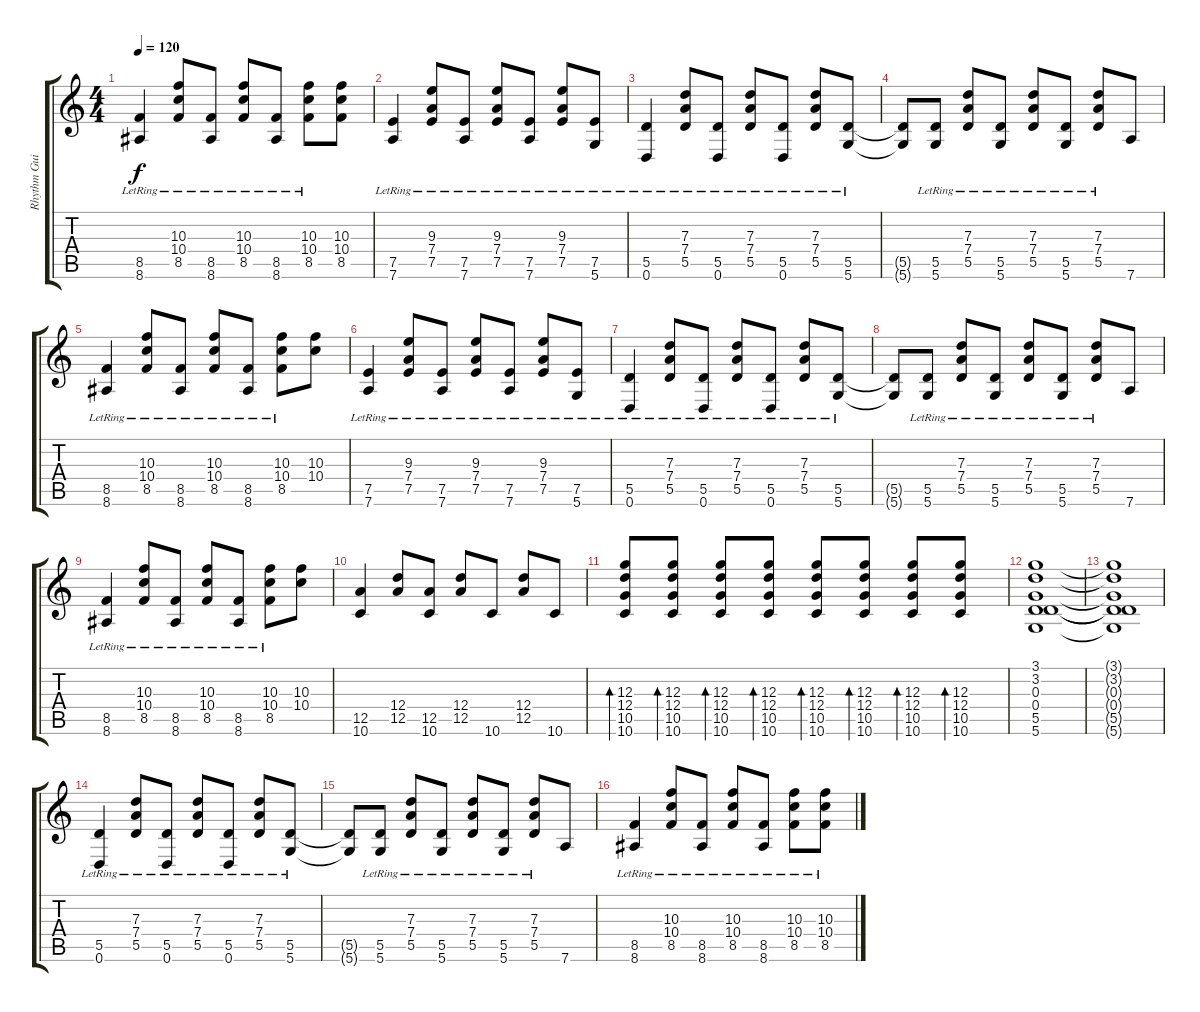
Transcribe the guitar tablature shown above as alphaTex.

\track ("Rhythm Guitar 1 - CJ" "Rhythm Gui") {instrument distortionguitar}
\staff {score tabs}
\tuning (E4 B3 G3 D3 A2 D2) {hide}
\ts (4 4)
\tempo 120
\clef g2
\ks c
(8.5{lr} 8.6{lr}).4{dy f} (10.3{lr} 10.4{lr} 8.5{lr}).8 (8.5{lr} 8.6{lr}).8 (10.3{lr} 10.4{lr} 8.5{lr}).8 (8.5{lr} 8.6{lr}).8 (10.3{lr} 10.4{lr} 8.5{lr}).8 (10.3 10.4 8.5).8 |
(7.5{lr} 7.6{lr}).4 (9.3{lr} 7.4{lr} 7.5{lr}).8 (7.5{lr} 7.6{lr}).8 (9.3{lr} 7.4{lr} 7.5{lr}).8 (7.5{lr} 7.6{lr}).8 (9.3{lr} 7.4{lr} 7.5{lr}).8 (7.5{lr} 5.6{lr}).8 |
(5.5{lr} 0.6{lr}).4 (7.3{lr} 7.4{lr} 5.5{lr}).8 (5.5{lr} 0.6{lr}).8 (7.3{lr} 7.4{lr} 5.5{lr}).8 (5.5{lr} 0.6{lr}).8 (7.3{lr} 7.4{lr} 5.5).8 (5.5{lr} 5.6{lr}).8 |
(5.5{t} 5.6{t}).8 (5.5 5.6{lr}).8 (7.3{lr} 7.4{lr} 5.5).8 (5.5 5.6{lr}).8 (7.3{lr} 7.4{lr} 5.5).8 (5.5 5.6{lr}).8 (7.3{lr} 7.4{lr} 5.5{lr}).8 7.6.8 |
(8.5{lr} 8.6{lr}).4 (10.3{lr} 10.4{lr} 8.5{lr}).8 (8.5{lr} 8.6{lr}).8 (10.3{lr} 10.4{lr} 8.5{lr}).8 (8.5{lr} 8.6{lr}).8 (10.3{lr} 10.4{lr} 8.5{lr}).8 (10.3 10.4).8 |
(7.5{lr} 7.6{lr}).4 (9.3{lr} 7.4{lr} 7.5{lr}).8 (7.5{lr} 7.6{lr}).8 (9.3{lr} 7.4{lr} 7.5{lr}).8 (7.5{lr} 7.6{lr}).8 (9.3{lr} 7.4{lr} 7.5{lr}).8 (7.5{lr} 5.6{lr}).8 |
(5.5{lr} 0.6{lr}).4 (7.3{lr} 7.4{lr} 5.5{lr}).8 (5.5{lr} 0.6{lr}).8 (7.3{lr} 7.4{lr} 5.5{lr}).8 (5.5{lr} 0.6{lr}).8 (7.3{lr} 7.4{lr} 5.5).8 (5.5{lr} 5.6{lr}).8 |
(5.5{t} 5.6{t}).8 (5.5 5.6{lr}).8 (7.3{lr} 7.4{lr} 5.5).8 (5.5 5.6{lr}).8 (7.3{lr} 7.4{lr} 5.5).8 (5.5 5.6{lr}).8 (7.3{lr} 7.4{lr} 5.5{lr}).8 7.6.8 |
(8.5{lr} 8.6{lr}).4 (10.3{lr} 10.4{lr} 8.5{lr}).8 (8.5{lr} 8.6{lr}).8 (10.3{lr} 10.4{lr} 8.5{lr}).8 (8.5{lr} 8.6{lr}).8 (10.3{lr} 10.4{lr} 8.5{lr}).8 (10.3 10.4).8 |
(12.5 10.6).4 (12.4 12.5).8 (12.5 10.6).8 (12.4 12.5).8 10.6.8 (12.4 12.5).8 10.6.8 |
(12.3 12.4 10.5 10.6).8{bd 60} (12.3 12.4 10.5 10.6).8{bd 60} (12.3 12.4 10.5 10.6).8{bd 60} (12.3 12.4 10.5 10.6).8{bd 60} (12.3 12.4 10.5 10.6).8{bd 60} (12.3 12.4 10.5 10.6).8{bd 60} (12.3 12.4 10.5 10.6).8{bd 60} (12.3 12.4 10.5 10.6).8{bd 60} |
(3.1 3.2 0.3 0.4 5.5 5.6).1 |
(3.1{t} 3.2{t} 0.3{t} 0.4{t} 5.5{t} 5.6{t}).1 |
(5.5{lr} 0.6{lr}).4 (7.3{lr} 7.4{lr} 5.5{lr}).8 (5.5{lr} 0.6{lr}).8 (7.3{lr} 7.4{lr} 5.5{lr}).8 (5.5{lr} 0.6{lr}).8 (7.3{lr} 7.4{lr} 5.5).8 (5.5{lr} 5.6{lr}).8 |
(5.5{t} 5.6{t}).8 (5.5 5.6{lr}).8 (7.3{lr} 7.4{lr} 5.5).8 (5.5 5.6{lr}).8 (7.3{lr} 7.4{lr} 5.5).8 (5.5 5.6{lr}).8 (7.3{lr} 7.4{lr} 5.5{lr}).8 7.6.8 |
(8.5{lr} 8.6{lr}).4 (10.3{lr} 10.4{lr} 8.5{lr}).8 (8.5{lr} 8.6{lr}).8 (10.3{lr} 10.4{lr} 8.5{lr}).8 (8.5{lr} 8.6{lr}).8 (10.3{lr} 10.4{lr} 8.5{lr}).8 (10.3{lr} 10.4{lr} 8.5{lr}).8
